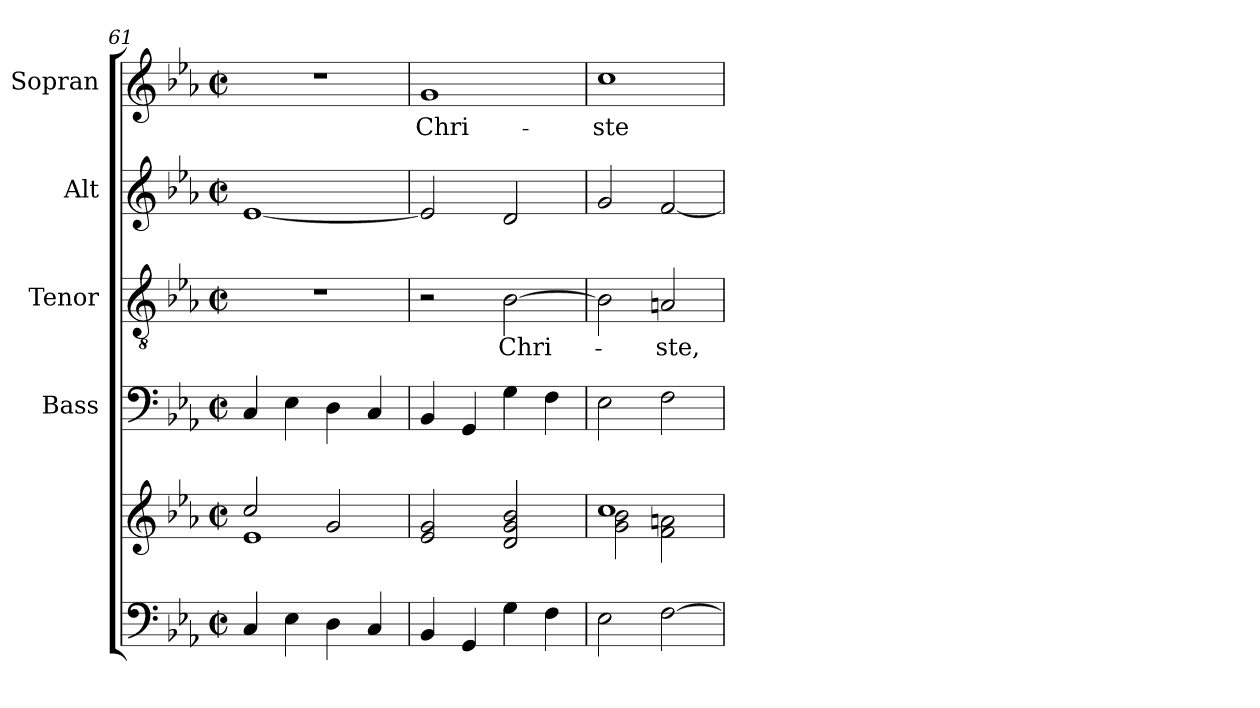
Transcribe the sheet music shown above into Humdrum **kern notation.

**kern	**kern	**kern	**kern	**text	**kern	**kern	**text
*part5	*part5	*part4	*part3	*part3	*part2	*part1	*part1
*staff6	*staff5	*staff4	*staff3	*staff3	*staff2	*staff1	*staff1
*	*	*I"Bass	*I"Tenor	*	*I"Alt	*I"Sopran	*
*	*	*I'B.	*I'T.	*	*I'A.	*I'S.	*
*clefF4	*clefG2	*clefF4	*clefGv2	*	*clefG2	*clefG2	*
*k[b-e-a-]	*k[b-e-a-]	*k[b-e-a-]	*k[b-e-a-]	*	*k[b-e-a-]	*k[b-e-a-]	*
*E-:	*E-:	*E-:	*E-:	*	*E-:	*E-:	*
*M2/2	*M2/2	*M2/2	*M2/2	*	*M2/2	*M2/2	*
*met(c|)	*met(c|)	*met(c|)	*met(c|)	*	*met(c|)	*met(c|)	*
=61	=61	=61	=61	=61	=61	=61	=61
*	*^	*	*	*	*	*	*
4C/	2cc/	1e-	4C/	1r	.	[1e-	1r	.
4E-\	.	.	4E-\	.	.	.	.	.
4D\	2g/	.	4D\	.	.	.	.	.
4C/	.	.	4C/	.	.	.	.	.
*	*v	*v	*	*	*	*	*	*
=62	=62	=62	=62	=62	=62	=62	=62
!	!	!	!	!	!	!	!LO:LY:b
4BB-/	2e-/ 2g/	4BB-/	2r	.	2e-/]	1g	Chri-
4GG/	.	4GG/	.	.	.	.	.
!	!	!	!	!LO:LY:b	!	!	!
4G\	2d/ 2g/ 2b-/	4G\	[2B-\	Chri-	2d/	.	.
4F\	.	4F\	.	.	.	.	.
!!LO:PB:g=z
=63	=63	=63	=63	=63	=63	=63	=63
*	*^	*	*	*	*	*	*
!	!	!	!	!	!	!	!	!LO:LY:b
2E-\	1cc	2g\ 2b-\	2E-\	2B-\]	.	2g/	1cc	-ste
!	!	!	!	!	!LO:LY:b	!	!	!
[2F\	.	2f\ 2an\	2F\	2An/	-ste,	[2f/	.	.
*	*v	*v	*	*	*	*	*	*
=	=	=	=	=	=	=	=
*-	*-	*-	*-	*-	*-	*-	*-
